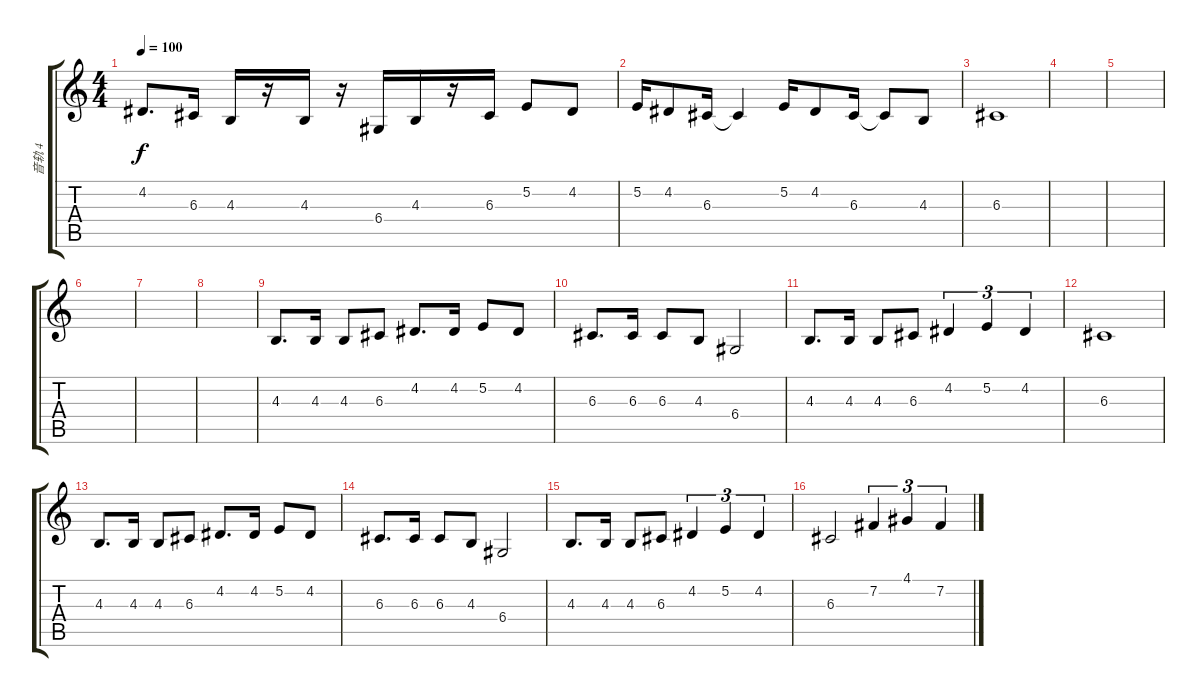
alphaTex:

\track ("音轨 4" "音轨 4") {instrument synthvoice}
\staff {score tabs}
\tuning (E4 B3 G3 D3 A2 E2) {hide}
\ts (4 4)
\tempo 100
\clef g2
\ks c
4.2.8{d dy f} 6.3.16 4.3.16 r.16 4.3.16 r.16 6.4.16 4.3.16 r.16 6.3.16 5.2.8 4.2.8 |
5.2.16 4.2.8 6.3.16 6.3{t}.4 5.2.16 4.2.8 6.3.16 6.3{t}.8 4.3.8 |
6.3.1 |
|
|
|
|
|
4.3.8{d} 4.3.16 4.3.8 6.3.8 4.2.8{d} 4.2.16 5.2.8 4.2.8 |
6.3.8{d} 6.3.16 6.3.8 4.3.8 6.4.2 |
4.3.8{d} 4.3.16 4.3.8 6.3.8 4.2.4{tu (3 2)} 5.2.4{tu (3 2)} 4.2.4{tu (3 2)} |
6.3.1 |
4.3.8{d} 4.3.16 4.3.8 6.3.8 4.2.8{d} 4.2.16 5.2.8 4.2.8 |
6.3.8{d} 6.3.16 6.3.8 4.3.8 6.4.2 |
4.3.8{d} 4.3.16 4.3.8 6.3.8 4.2.4{tu (3 2)} 5.2.4{tu (3 2)} 4.2.4{tu (3 2)} |
6.3.2 7.2.4{tu (3 2)} 4.1.4{tu (3 2)} 7.2.4{tu (3 2)}
